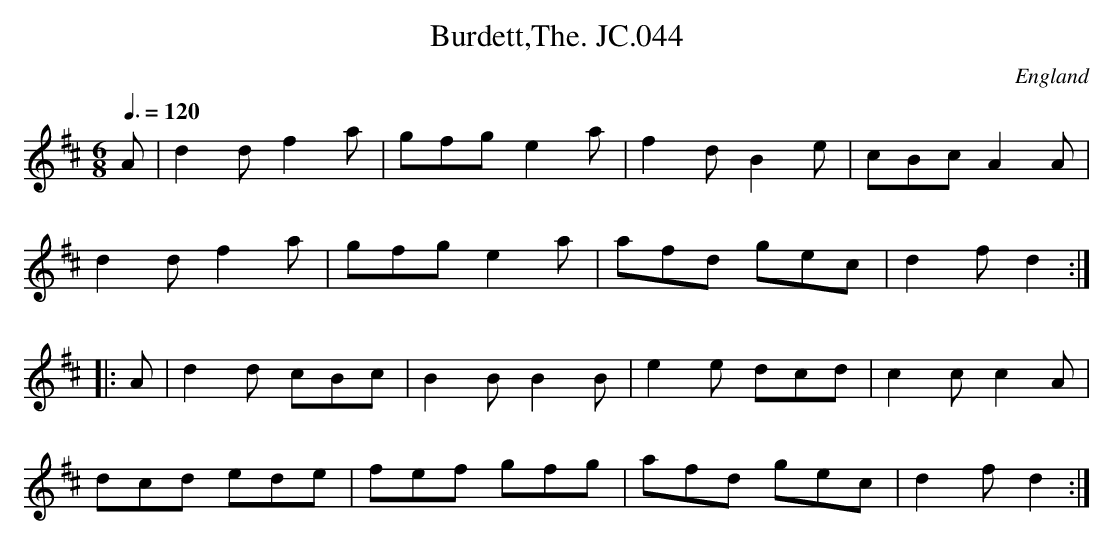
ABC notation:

X:1
T:Burdett,The. JC.044
L:1/8
M:6/8
O:England
Q:3/8=120
K:D
A|\
d2df2a|gfge2a|f2dB2e|cBcA2A|!
d2df2a|gfge2a|afd gec|d2fd2:|!
|:A|d2d cBc|B2BB2B|e2e dcd|c2cc2A|!
dcd ede|fef gfg|afd gec|d2fd2:|
